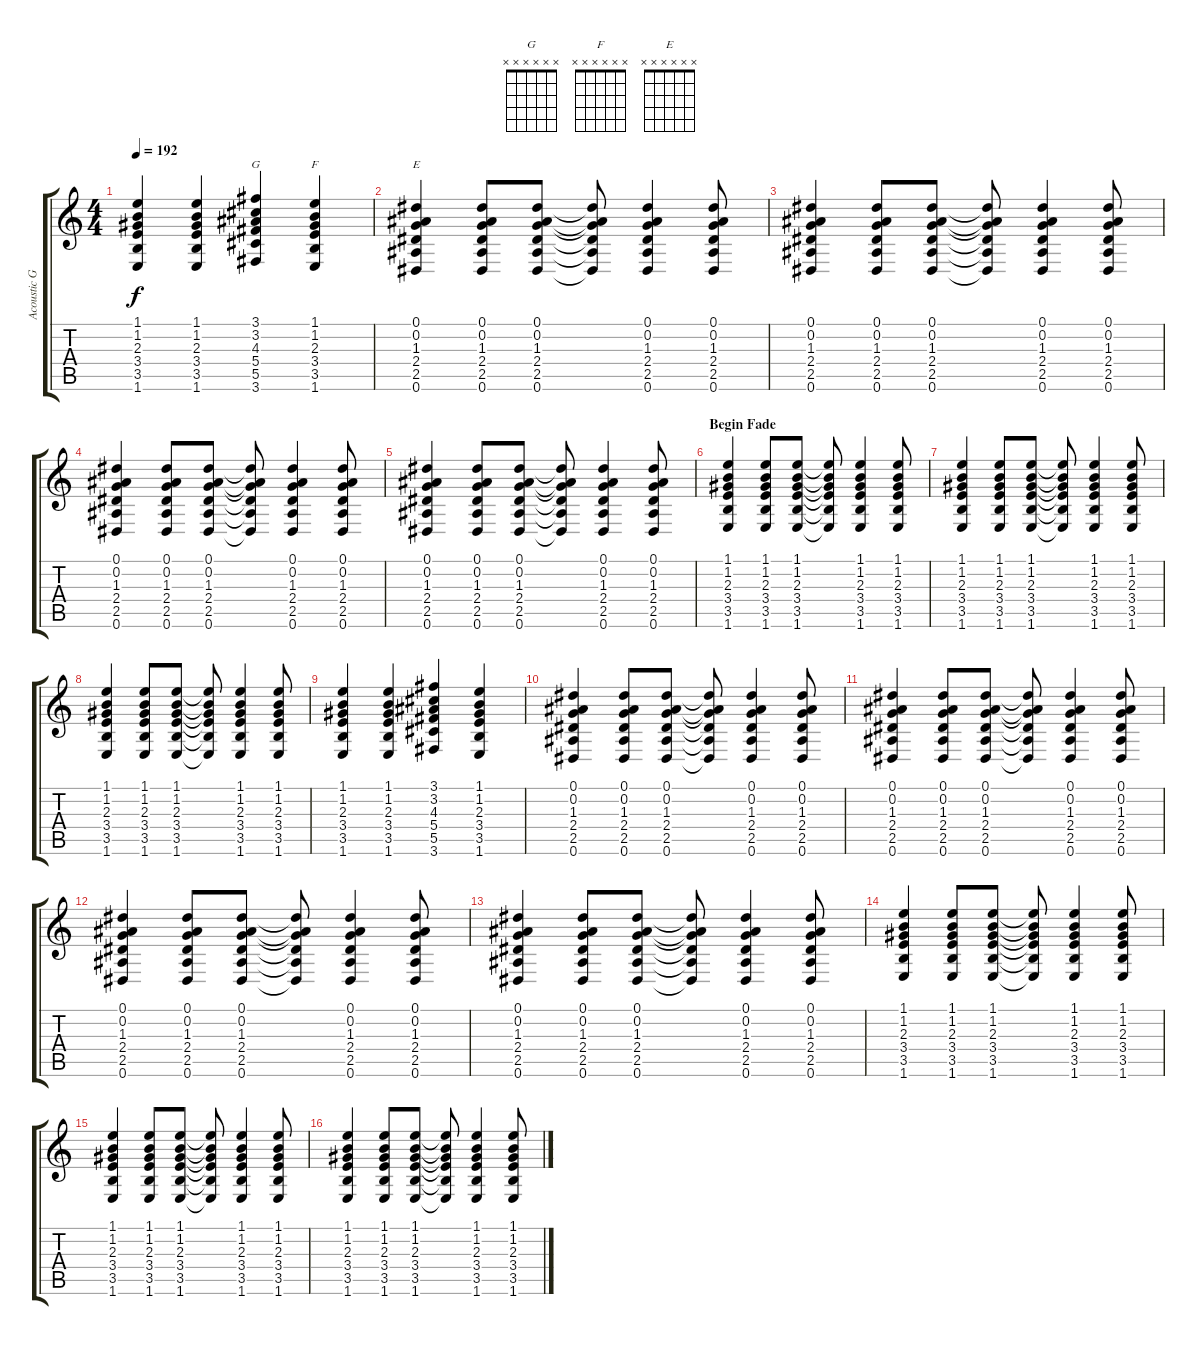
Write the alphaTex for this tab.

\track ("Acoustic Guitar 3 (Izzy)" "Acoustic G") {instrument acousticguitarnylon}
\staff {score tabs}
\tuning (Eb4 Bb3 Gb3 Db3 Ab2 Eb2) {hide}
\chord ("G" x x x x x x)
\chord ("F" x x x x x x)
\chord ("E" x x x x x x)
\ts (4 4)
\tempo 192
\clef g2
\ks c
(1.1 1.2 2.3 3.4 3.5 1.6).4{dy f} (1.1 1.2 2.3 3.4 3.5 1.6).4 (3.1 3.2 4.3 5.4 5.5 3.6).4{ch "G"} (1.1 1.2 2.3 3.4 3.5 1.6).4{ch "F"} |
(0.1 0.2 1.3 2.4 2.5 0.6).4{ch "E"} (0.1 0.2 1.3 2.4 2.5 0.6).8 (0.1 0.2 1.3 2.4 2.5 0.6).8 (0.1{t} 0.2{t} 1.3{t} 2.4{t} 2.5{t} 0.6{t}).8 (0.1 0.2 1.3 2.4 2.5 0.6).4 (0.1 0.2 1.3 2.4 2.5 0.6).8 |
(0.1 0.2 1.3 2.4 2.5 0.6).4 (0.1 0.2 1.3 2.4 2.5 0.6).8 (0.1 0.2 1.3 2.4 2.5 0.6).8 (0.1{t} 0.2{t} 1.3{t} 2.4{t} 2.5{t} 0.6{t}).8 (0.1 0.2 1.3 2.4 2.5 0.6).4 (0.1 0.2 1.3 2.4 2.5 0.6).8 |
(0.1 0.2 1.3 2.4 2.5 0.6).4 (0.1 0.2 1.3 2.4 2.5 0.6).8 (0.1 0.2 1.3 2.4 2.5 0.6).8 (0.1{t} 0.2{t} 1.3{t} 2.4{t} 2.5{t} 0.6{t}).8 (0.1 0.2 1.3 2.4 2.5 0.6).4 (0.1 0.2 1.3 2.4 2.5 0.6).8 |
(0.1 0.2 1.3 2.4 2.5 0.6).4 (0.1 0.2 1.3 2.4 2.5 0.6).8 (0.1 0.2 1.3 2.4 2.5 0.6).8 (0.1{t} 0.2{t} 1.3{t} 2.4{t} 2.5{t} 0.6{t}).8 (0.1 0.2 1.3 2.4 2.5 0.6).4 (0.1 0.2 1.3 2.4 2.5 0.6).8 |
\section ("" "Begin Fade")
(1.1 1.2 2.3 3.4 3.5 1.6).4{volume 7} (1.1 1.2 2.3 3.4 3.5 1.6).8 (1.1 1.2 2.3 3.4 3.5 1.6).8 (1.1{t} 1.2{t} 2.3{t} 3.4{t} 3.5{t} 1.6{t}).8 (1.1 1.2 2.3 3.4 3.5 1.6).4 (1.1 1.2 2.3 3.4 3.5 1.6).8 |
(1.1 1.2 2.3 3.4 3.5 1.6).4 (1.1 1.2 2.3 3.4 3.5 1.6).8 (1.1 1.2 2.3 3.4 3.5 1.6).8 (1.1{t} 1.2{t} 2.3{t} 3.4{t} 3.5{t} 1.6{t}).8 (1.1 1.2 2.3 3.4 3.5 1.6).4 (1.1 1.2 2.3 3.4 3.5 1.6).8 |
(1.1 1.2 2.3 3.4 3.5 1.6).4 (1.1 1.2 2.3 3.4 3.5 1.6).8 (1.1 1.2 2.3 3.4 3.5 1.6).8 (1.1{t} 1.2{t} 2.3{t} 3.4{t} 3.5{t} 1.6{t}).8 (1.1 1.2 2.3 3.4 3.5 1.6).4 (1.1 1.2 2.3 3.4 3.5 1.6).8 |
(1.1 1.2 2.3 3.4 3.5 1.6).4 (1.1 1.2 2.3 3.4 3.5 1.6).4 (3.1 3.2 4.3 5.4 5.5 3.6).4 (1.1 1.2 2.3 3.4 3.5 1.6).4 |
(0.1 0.2 1.3 2.4 2.5 0.6).4{volume 4} (0.1 0.2 1.3 2.4 2.5 0.6).8 (0.1 0.2 1.3 2.4 2.5 0.6).8 (0.1{t} 0.2{t} 1.3{t} 2.4{t} 2.5{t} 0.6{t}).8 (0.1 0.2 1.3 2.4 2.5 0.6).4 (0.1 0.2 1.3 2.4 2.5 0.6).8 |
(0.1 0.2 1.3 2.4 2.5 0.6).4 (0.1 0.2 1.3 2.4 2.5 0.6).8 (0.1 0.2 1.3 2.4 2.5 0.6).8 (0.1{t} 0.2{t} 1.3{t} 2.4{t} 2.5{t} 0.6{t}).8 (0.1 0.2 1.3 2.4 2.5 0.6).4 (0.1 0.2 1.3 2.4 2.5 0.6).8 |
(0.1 0.2 1.3 2.4 2.5 0.6).4 (0.1 0.2 1.3 2.4 2.5 0.6).8 (0.1 0.2 1.3 2.4 2.5 0.6).8 (0.1{t} 0.2{t} 1.3{t} 2.4{t} 2.5{t} 0.6{t}).8 (0.1 0.2 1.3 2.4 2.5 0.6).4 (0.1 0.2 1.3 2.4 2.5 0.6).8 |
(0.1 0.2 1.3 2.4 2.5 0.6).4 (0.1 0.2 1.3 2.4 2.5 0.6).8 (0.1 0.2 1.3 2.4 2.5 0.6).8 (0.1{t} 0.2{t} 1.3{t} 2.4{t} 2.5{t} 0.6{t}).8 (0.1 0.2 1.3 2.4 2.5 0.6).4 (0.1 0.2 1.3 2.4 2.5 0.6).8 |
(1.1 1.2 2.3 3.4 3.5 1.6).4{volume 2} (1.1 1.2 2.3 3.4 3.5 1.6).8 (1.1 1.2 2.3 3.4 3.5 1.6).8 (1.1{t} 1.2{t} 2.3{t} 3.4{t} 3.5{t} 1.6{t}).8 (1.1 1.2 2.3 3.4 3.5 1.6).4 (1.1 1.2 2.3 3.4 3.5 1.6).8 |
(1.1 1.2 2.3 3.4 3.5 1.6).4 (1.1 1.2 2.3 3.4 3.5 1.6).8 (1.1 1.2 2.3 3.4 3.5 1.6).8 (1.1{t} 1.2{t} 2.3{t} 3.4{t} 3.5{t} 1.6{t}).8 (1.1 1.2 2.3 3.4 3.5 1.6).4 (1.1 1.2 2.3 3.4 3.5 1.6).8 |
(1.1 1.2 2.3 3.4 3.5 1.6).4 (1.1 1.2 2.3 3.4 3.5 1.6).8 (1.1 1.2 2.3 3.4 3.5 1.6).8 (1.1{t} 1.2{t} 2.3{t} 3.4{t} 3.5{t} 1.6{t}).8 (1.1 1.2 2.3 3.4 3.5 1.6).4 (1.1 1.2 2.3 3.4 3.5 1.6).8
